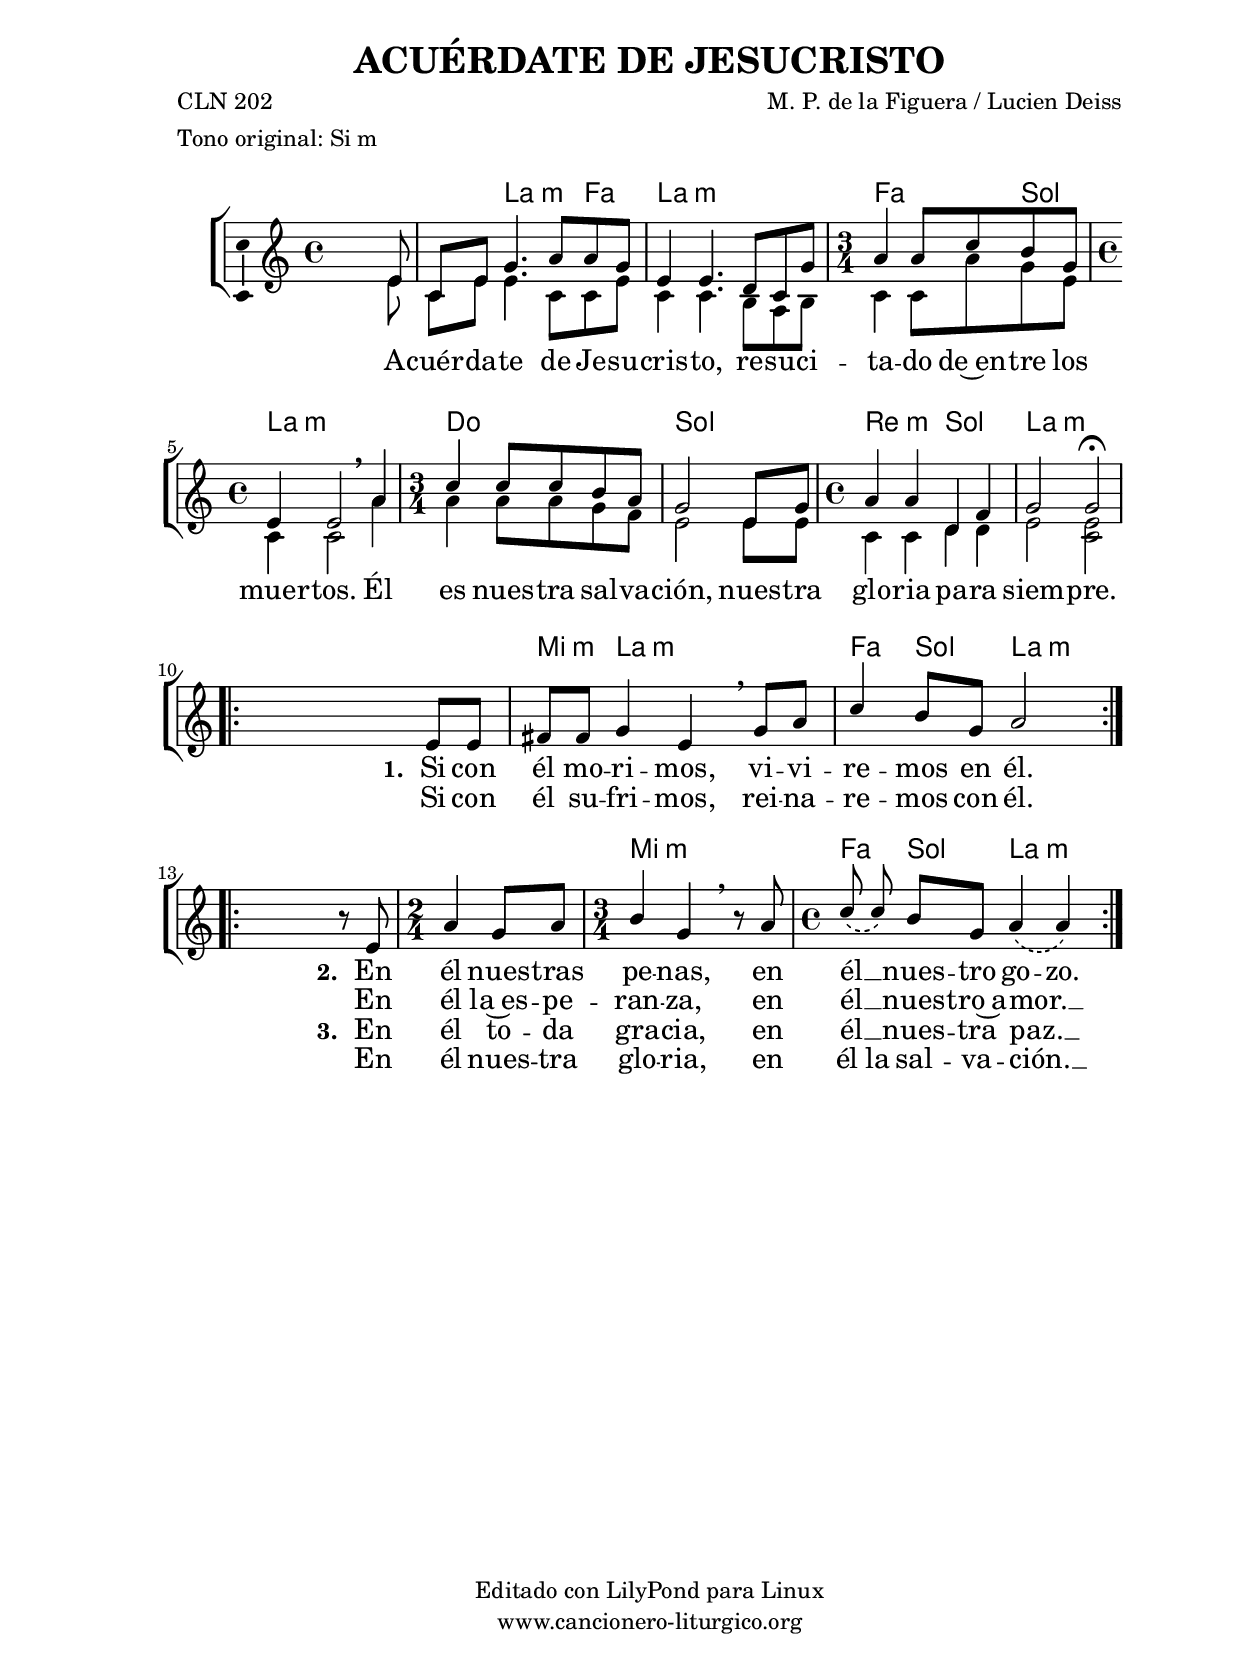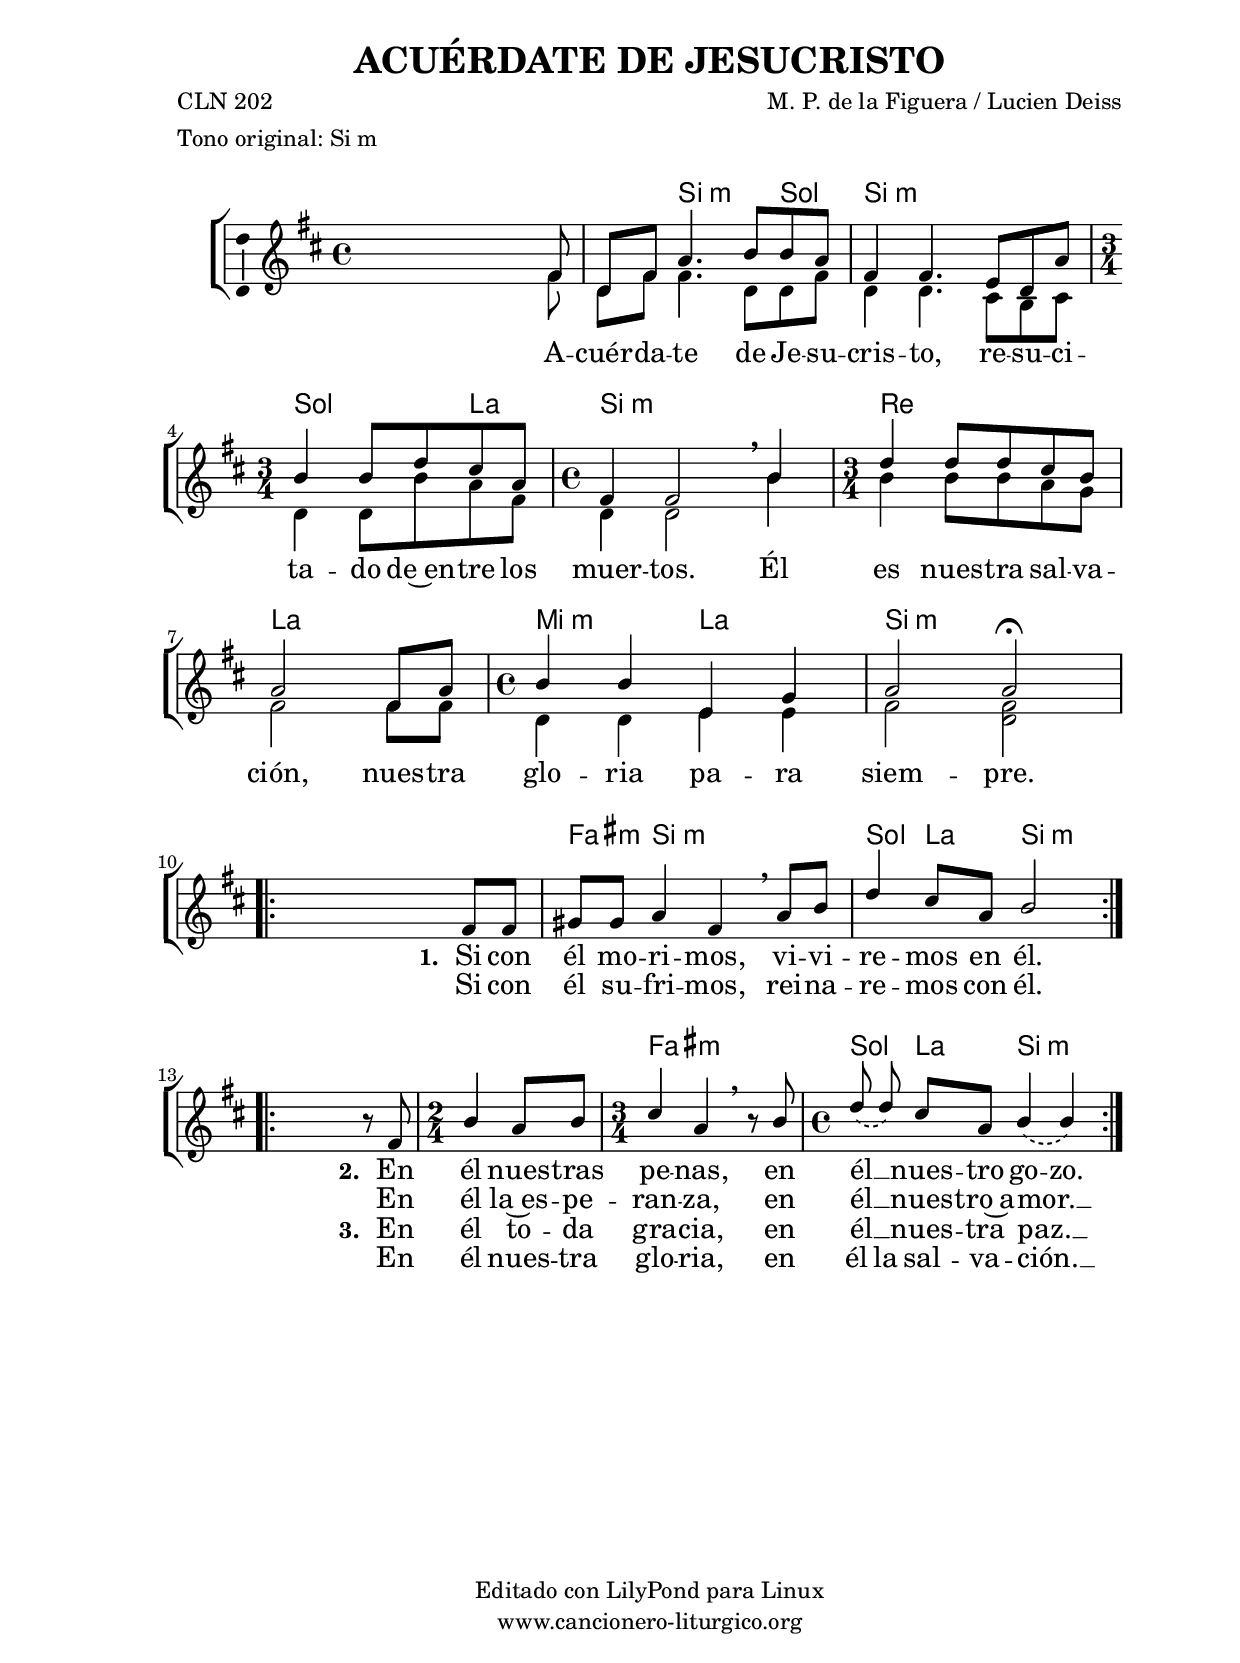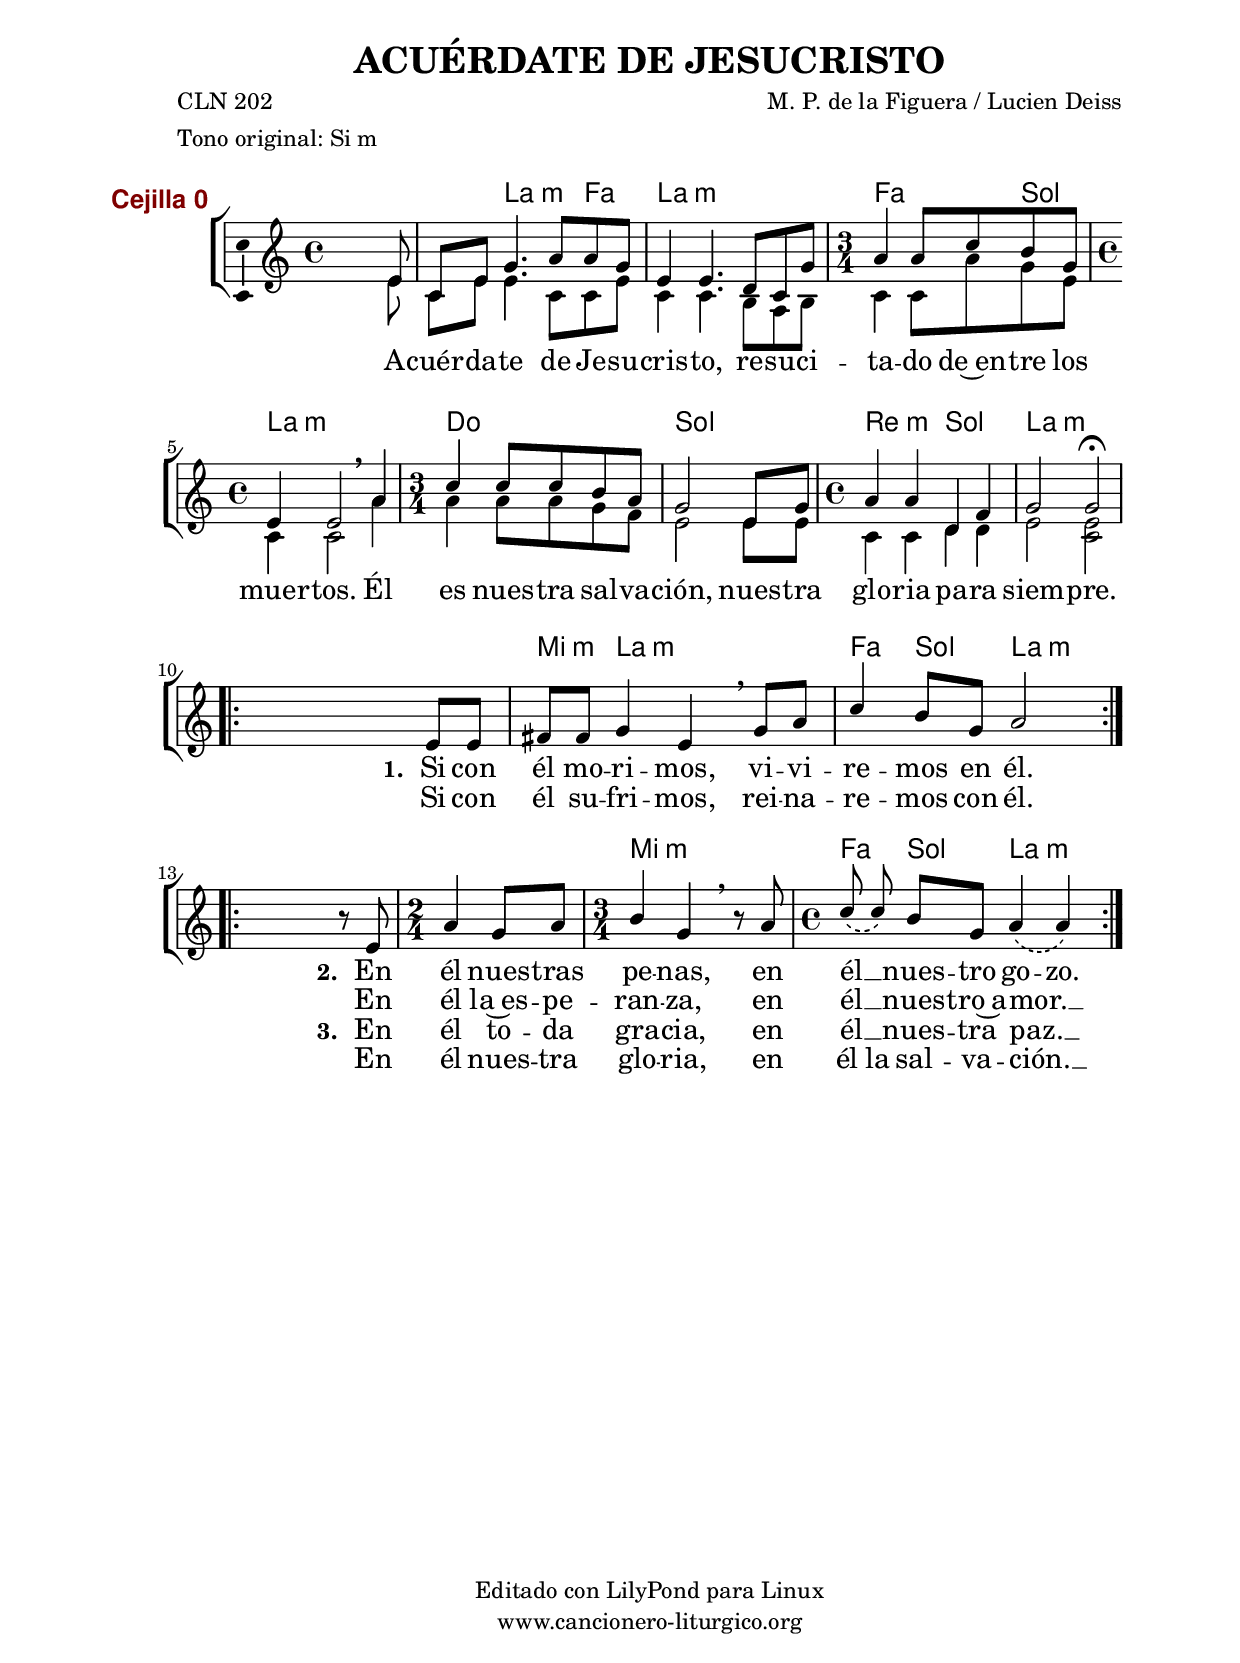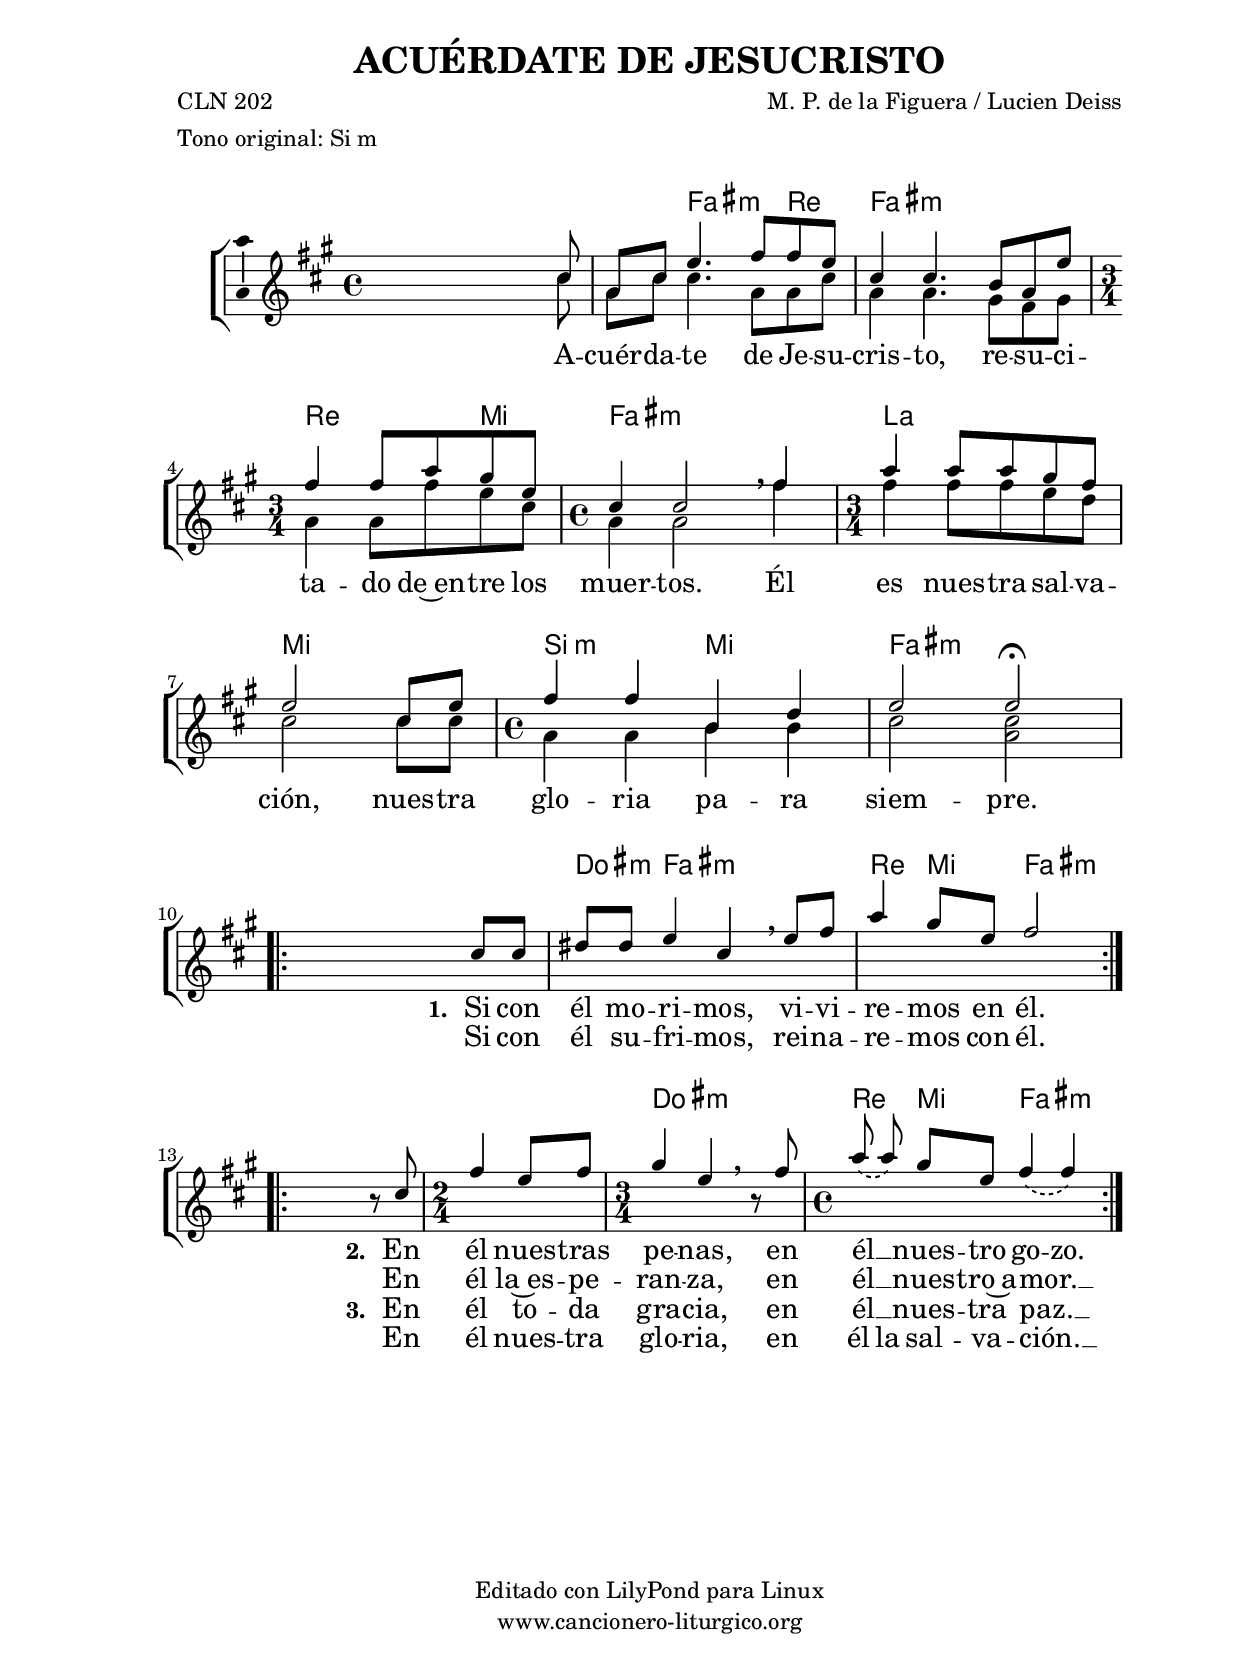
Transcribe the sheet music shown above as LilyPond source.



%versión de lilypond para la que se ha escrito esta partitura:
\version "2.16.0"

	%Tamaño papel
	#(set-default-paper-size "a4")
	%Tamaño partitura
	#(set-global-staff-size 20)
	%No responde al pulsar sobre una nota
	#(ly:set-option 'point-and-click #f)

%parámetros del encabezamiento:
\header {
	title = "ACUÉRDATE DE JESUCRISTO"
	subtitle = ""
	composer = "M. P. de la Figuera / Lucien Deiss"
	poet = "CLN 202"
	meter = "Tono original: Si m"
	arranger = ""
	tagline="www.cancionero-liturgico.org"
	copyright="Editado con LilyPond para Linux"
	tiempo = "Pascua"
	usos = "Entrada"
	letra = ""
	}

%parámetros asociados al papel:
\paper  {
	oddHeaderMarkup = \markup {\fill-line { \on-the-fly #not-first-page \fromproperty #'header:title \on-the-fly #not-first-page \fromproperty #'header:composer }}
	evenHeaderMarkup = \markup {\fill-line { \fromproperty #'header:composer \fromproperty #'header:title }}
	#(set-paper-size "a4")
	print-page-number = ##f
	first-page-number = 1
	print-first-page-number = ##f
%	head-separation = 3.0 \cm
	top-margin = 2.0 \cm
	bottom-margin = 0.5\cm
%%%	bottom-margin = -3.0\cm
	left-margin = 3.0 \cm
	line-width = 16.0 \cm 
	indent = 8\mm
	interscoreline = 2.\mm
	between-system-space = 15\mm
%	para que las partituras no llenen la hoja:
	ragged-bottom = ##t
%	idem para la última hoja:
	ragged-last-bottom = ##f
%	para que las partituras llenen el ancho del papel:
	ragged-last = ##f
	after-title-space = 2.5 \cm
%page-count=2
%system-count=8

	%Flexible Vertical Spacing
%	markup-markup-spacing =
%	#'((basic-distance . 15) (minimum-distance . 15) (padding . 3))
	markup-system-spacing =
	#'((basic-distance . 15) (minimum-distance . 15) (padding . 3))
	system-system-spacing =
	#'((basic-distance . 15) (minimum-distance . 15) (padding . 3))
	score-system-spacing =
	#'((basic-distance . 15) (minimum-distance . 15) (padding . 5))
%	top-system-spacing = % header
%	#'((basic-distance . 8) (minimum-distance . 0) (padding . 0))
%	top-markup-spacing =
%	#'((basic-distance . 20) (minimum-distance . 20) (padding . 0))
	last-bottom-spacing = % footer
	#'((basic-distance . 5) (minimum-distance . 5) (padding . 0))
%	score-markup-spacing =
%	#'((basic-distance . 16) (minimum-distance . 13) (padding . 0))

	}


%parámetros que afectan a toda la partitura:
global =  {
	%clave de sol (G):
	\clef G
	%armadura:
	\transpose b a
	\key b \minor
	\tempo 4=80
	\set Score.tempoHideNote = ##t
	}


acordes = {
	\italianChords
	\chordmode {
	\transpose b a
{

s1
s4 b2:m g4
b1:m
g2 a4
b1:m
d2.
a
e2:m a
b1:m

\repeat volta 2 {
s2 s4 b4:m fis:m b2.:m g4 a b2:m
}

\repeat volta 2 {
%%%s1 b2:m fis2.:m b4:m g4 b2:m
s1 b2:m fis2.:m g4 a b2:m
}

}
}
}


melodia = 

	\transpose b a
{
	\relative c'{

\phrasingSlurDashed

<<
{
\stemUp
\time 4/4
s2 s4 s8 fis8
d8 fis a4. b8 b a
fis4 fis4. e8 d a'
\time 3/4
b4 b8 d8 cis a
\time 4/4
fis4 fis2 \breathe b4
\time 3/4
d4 d8 d cis b
a2 fis8 a
\time 4/4
b4 b e, g
a2 a \fermata
}
\new Voice
{
\stemDown
\time 4/4
s2 s4 s8 fis8
d8 fis fis4. d8 d fis
d4 d4. cis8 b cis
\time 3/4
d4 d8 b'8 a fis
\time 4/4
d4 d2 \breathe b'4
\time 3/4
b4 b8 b a g
fis2 fis8 fis
\time 4/4
d4 d e e
fis2 <fis d>
}
>>

\bar "||"
\break
\bar "|:"

\repeat volta 2 {
s2 s4 fis8 fis
gis8 gis a4 fis \breathe a8 b
d4 cis8 a
b2
}

%\bar "||"
\break

\repeat volta 2 {
s2 s4 r8 fis8
\time 2/4
b4 a8 b
\time 3/4
cis4 a \breathe r8 b8
\time 4/4
d8 \(d\) \noBeam cis8 a
b4 \(b\)
}

%\bar "|."
	}
	}


texto = \lyricmode {
A -- cuér -- da -- te de Je -- su -- cris -- to,
re -- su -- ci -- ta -- do de~en -- tre los muer -- tos.
Él es nues -- tra sal -- va -- ción,
nues -- tra glo -- ria pa -- ra siem -- pre.

\set stanza =#"1. " Si con él mo -- ri -- mos, vi -- vi -- re -- mos en él.

\set stanza =#"2. " En él nues -- tras pe -- nas, en él __ _ nues -- tro go -- zo.

	}

textodos = \lyricmode {
\skip1 \skip1 \skip1 \skip1 \skip1 \skip1 \skip1
\skip1 \skip1 \skip1 \skip1 \skip1 \skip1 \skip1
\skip1 \skip1 \skip1 \skip1 \skip1 \skip1 \skip1
\skip1 \skip1 \skip1 \skip1 \skip1 \skip1 \skip1
\skip1 \skip1 \skip1 \skip1 \skip1 \skip1

Si con él su -- fri -- mos, rei -- na -- re -- mos con él.

En él la~es -- pe -- ran -- za, en él __ _ nues -- tro~a -- mor. __ _

	}

textotres = \lyricmode {
\skip1 \skip1 \skip1 \skip1 \skip1 \skip1 \skip1
\skip1 \skip1 \skip1 \skip1 \skip1 \skip1 \skip1
\skip1 \skip1 \skip1 \skip1 \skip1 \skip1 \skip1
\skip1 \skip1 \skip1 \skip1 \skip1 \skip1 \skip1
\skip1 \skip1 \skip1 \skip1 \skip1 \skip1 \skip1
\skip1 \skip1 \skip1 \skip1 \skip1 \skip1 \skip1
\skip1 \skip1 \skip1 \skip1

\set stanza =#"3. " En él to -- da gra -- cia, en él __ _ nues -- tra paz. __ _

	}

textocuatro = \lyricmode {
\skip1 \skip1 \skip1 \skip1 \skip1 \skip1 \skip1
\skip1 \skip1 \skip1 \skip1 \skip1 \skip1 \skip1
\skip1 \skip1 \skip1 \skip1 \skip1 \skip1 \skip1
\skip1 \skip1 \skip1 \skip1 \skip1 \skip1 \skip1
\skip1 \skip1 \skip1 \skip1 \skip1 \skip1 \skip1
\skip1 \skip1 \skip1 \skip1 \skip1 \skip1 \skip1
\skip1 \skip1 \skip1 \skip1

En él nues -- tra glo -- ria, en él la sal -- va -- ción. __ _

	}


acordesStaff = \context ChordNames = acordesStaff <<
	\set chordChanges = ##t
	\acordes
	>>


%%%%%%%%%%%%%%%%%%%%%%%%%%%%%%%%%%% CEJILLA %%%%%%%%%%%%%%%%%%%%%%%%%%%%%%%%%%%
acordescejilla = {
%%%	\override ChordNames.ChordName #'font-size = #-1
%%%	\override ChordNames.ChordName #'font-series = #'bold
	\transpose c c {
		\acordes
		}
	}

acordescejillaStaff = \context ChordNames = acordescejillaStaff <<
	\set Staff.instrumentName = \markup \with-color #darkred \larger \bold \sans "Cejilla 0"
	\set chordChanges = ##t
	\acordescejilla
	>>
%%%%%%%%%%%%%%%%%%%%%%%%%%%%%%%%%%% CEJILLA %%%%%%%%%%%%%%%%%%%%%%%%%%%%%%%%%%%


vozStaff = \context Voice = vozStaff
\with {\consists "Ambitus_engraver"}
<<
%	\set Staff.instrumentName = ""
%	\set Staff.shortInstrumentName = ""
%	\set Staff.midiInstrument = #"clarinet"
%	\set Staff.midiInstrument = #"cello"
%	\set Staff.midiInstrument = #"flute"
	\set Staff.midiInstrument = #"electric guitar (jazz)"
%	\set Staff.midiInstrument = #"english horn"
%	\set Staff.midiInstrument = #"violin"
%	\set Staff.midiInstrument = #"glockenspiel"
	\set Staff.midiMinimumVolume = #0.7
	\set Staff.midiMaximumVolume = #0.9
	\global
	\melodia
	>>


textoStaff = \context Lyrics = textoStaff <<
	\lyricsto vozStaff \texto
	>>

textodosStaff = \context Lyrics = textodosStaff <<
	\lyricsto vozStaff \textodos
	>>

textotresStaff = \context Lyrics = textotresStaff <<
	\lyricsto vozStaff \textotres
	>>

textocuatroStaff = \context Lyrics = textocuatroStaff <<
	\lyricsto vozStaff \textocuatro
	>>


\book {
	\score {
		\context ChoirStaff {
			\override StaffGroup.SystemStartBracket #'collapse-height = #1
			\override Score.SystemStartBar #'collapse-height = #1
			<<
			\acordesStaff
			\vozStaff
			\textoStaff
			\textodosStaff
			\textotresStaff
			\textocuatroStaff
			>>
			}
		\layout {
	    		\context {
				\Lyrics
				\override LyricText #'font-size = #2
				}
	   		 \context {
				\Score
				\override StaffSymbol #'staff-space = #(magstep +3)
				}
			}
		}
	\score {
		\unfoldRepeats
		\context ChoirStaff {
			<<
			\acordesStaff
			\vozStaff
			>>
			}
		\midi {
	  		\context {
	  			\Score
				tempoWholesPerMinute = #(ly:make-moment 70 4)
				}
			}
		}
	}


%Partitura para guitarra
#(define output-suffix "G")
\book {
	\score {
		\context ChoirStaff {
			\override StaffGroup.SystemStartBracket #'collapse-height = #1
			\override Score.SystemStartBar #'collapse-height = #1
			<<
			\acordescejillaStaff
			\vozStaff
			\textoStaff
			\textodosStaff
			\textotresStaff
			\textocuatroStaff
			>>
			}
		\layout {
%%%%%%%%%%%%%%%%%%%%%%%%%%%%%%%%%%% CEJILLA %%%%%%%%%%%%%%%%%%%%%%%%%%%%%%%%%%%
			\context {
				\ChordNames \consists Instrument_name_engraver
				}
%%%%%%%%%%%%%%%%%%%%%%%%%%%%%%%%%%% CEJILLA %%%%%%%%%%%%%%%%%%%%%%%%%%%%%%%%%%%
	    		\context {
				\Lyrics
				\override LyricText #'font-size = #2
				}
	   		 \context {
				\Score
				\override StaffSymbol #'staff-space = #(magstep +3)
				}
			}
		}
	}


#(define output-suffix "C")
\book {
	\score {
		\context ChoirStaff {
			\override StaffGroup.SystemStartBracket #'collapse-height = #1
			\override Score.SystemStartBar #'collapse-height = #1
\transpose c d
			<<
			\acordesStaff
			\vozStaff
			\textoStaff
			\textodosStaff
			\textotresStaff
			\textocuatroStaff
			>>
			}
		\layout {
	    		\context {
				\Lyrics
				\override LyricText #'font-size = #2
				}
	   		 \context {
				\Score
				\override StaffSymbol #'staff-space = #(magstep +3)
				}
			}
		}
	}


#(define output-suffix "S")
\book {
	\score {
		\context ChoirStaff {
			\override StaffGroup.SystemStartBracket #'collapse-height = #1
			\override Score.SystemStartBar #'collapse-height = #1
\transpose c a
			<<
			\acordesStaff
			\vozStaff
			\textoStaff
			\textodosStaff
			\textotresStaff
			\textocuatroStaff
			>>
			}
		\layout {
	    		\context {
				\Lyrics
				\override LyricText #'font-size = #2
				}
	   		 \context {
				\Score
				\override StaffSymbol #'staff-space = #(magstep +3)
				}
			}
		}
	}


